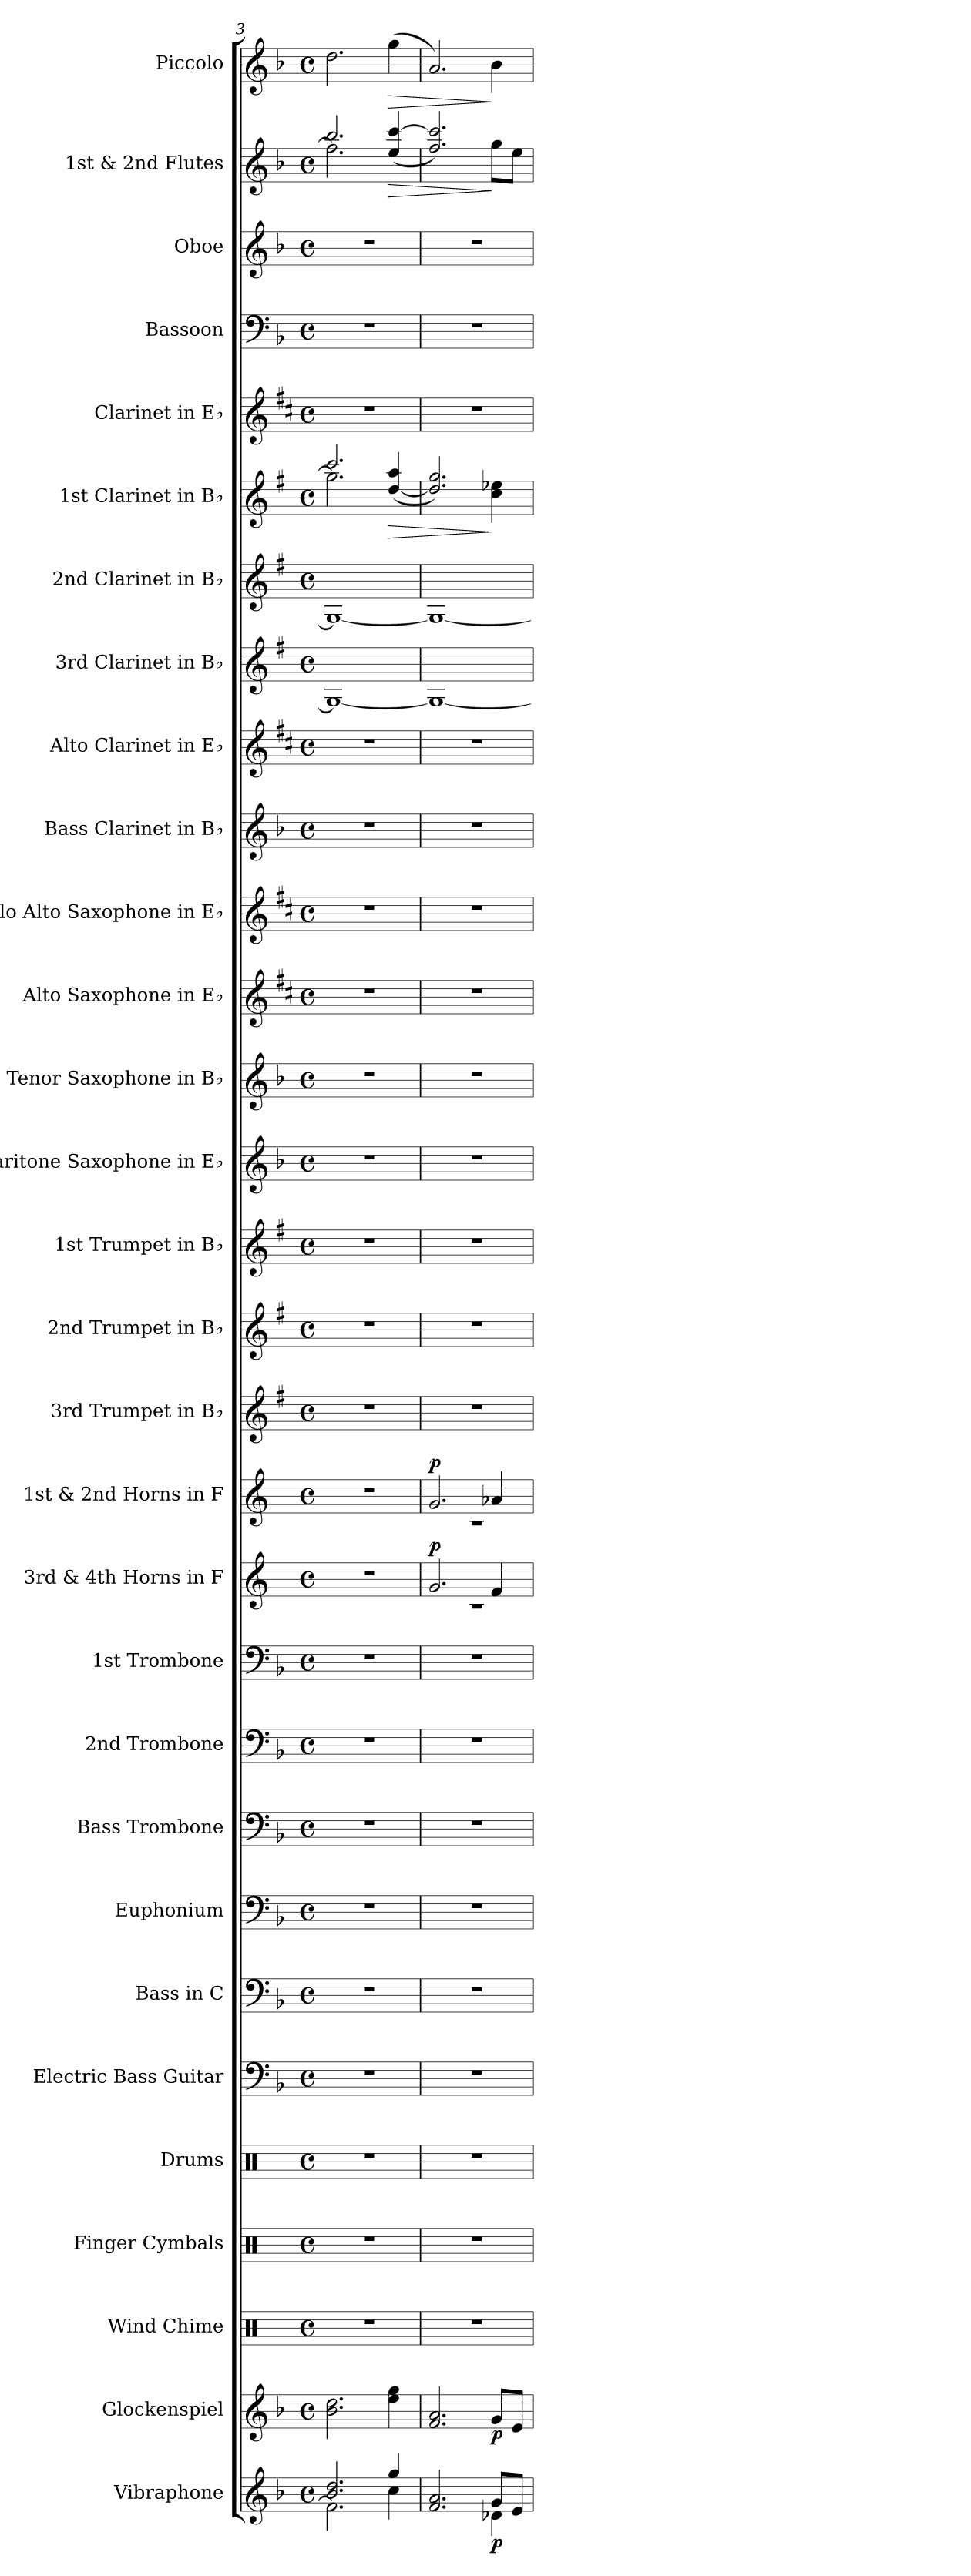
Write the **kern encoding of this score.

**kern	**dynam	**kern	**dynam	**kern	**kern	**kern	**kern	**kern	**kern	**kern	**kern	**kern	**kern	**dynam	**kern	**dynam	**kern	**kern	**kern	**kern	**kern	**kern	**kern	**kern	**kern	**kern	**kern	**kern	**dynam	**kern	**kern	**kern	**kern	**dynam	**kern	**dynam
*part30	*part30	*part29	*part29	*part28	*part27	*part26	*part25	*part24	*part23	*part22	*part21	*part20	*part19	*part19	*part18	*part18	*part17	*part16	*part15	*part14	*part13	*part12	*part11	*part10	*part9	*part8	*part7	*part6	*part6	*part5	*part4	*part3	*part2	*part2	*part1	*part1
*staff30	*staff30	*staff29	*staff29	*staff28	*staff27	*staff26	*staff25	*staff24	*staff23	*staff22	*staff21	*staff20	*staff19	*staff19	*staff18	*staff18	*staff17	*staff16	*staff15	*staff14	*staff13	*staff12	*staff11	*staff10	*staff9	*staff8	*staff7	*staff6	*staff6	*staff5	*staff4	*staff3	*staff2	*staff2	*staff1	*staff1
*I"Vibraphone	*	*I"Glockenspiel	*	*I"Wind Chime	*I"Finger Cymbals	*I"Drums	*I"Electric Bass Guitar	*I"Bass in C	*I"Euphonium	*I"Bass Trombone	*I"2nd Trombone	*I"1st Trombone	*I"3rd &amp; 4th Horns in F	*	*I"1st &amp; 2nd Horns in F	*	*I"3rd Trumpet in B♭	*I"2nd Trumpet in B♭	*I"1st Trumpet in B♭	*I"Baritone Saxophone in E♭	*I"Tenor Saxophone in B♭	*I"Alto  Saxophone in E♭	*I"Solo Alto Saxophone in E♭	*I"Bass Clarinet in B♭	*I"Alto Clarinet in E♭	*I"3rd Clarinet in B♭	*I"2nd Clarinet in B♭	*I"1st Clarinet in B♭	*	*I"Clarinet in E♭	*I"Bassoon	*I"Oboe	*I"1st &amp; 2nd Flutes	*	*I"Piccolo	*
*I'Vib.	*	*I'Glock.	*	*I'W.Chime	*I'F.Cymb.	*I'Drs.	*I'E.Bass.	*I'Bass	*I'Euph.	*I'B.Trb.	*I'2 Trb.	*I'1 Trb.	*I'3&amp;4 Hrns.	*	*I'1&amp;2 Hrns.	*	*I'3 Trp.	*I'2 Trp.	*I'1 Trp.	*I'B.Sax.	*I'T.Sax.	*I'A.Sax.	*I'Solo A.Sax.	*I'B.Cl.	*I'A.Cl.	*I'3 Cl.	*I'2 Cl.	*I'1 Cl.	*	*	*I'Bsn.	*I'Ob.	*I'1&amp;2 Fls.	*	*I'Picc.	*
*clefG2	*	*clefG2	*	*clefX	*clefX	*clefX	*clefF4	*clefF4	*clefF4	*clefF4	*clefF4	*clefF4	*clefG2	*	*clefG2	*	*clefG2	*clefG2	*clefG2	*clefG2	*clefG2	*clefG2	*clefG2	*clefG2	*clefG2	*clefG2	*clefG2	*clefG2	*	*clefG2	*clefF4	*clefG2	*clefG2	*	*clefG2	*
*	*	*ITrd-14c-24	*	*	*	*	*ITrd7c12	*	*	*	*	*	*ITrd4c7	*	*ITrd4c7	*	*ITrd1c2	*ITrd1c2	*ITrd1c2	*ITrd12c21	*ITrd8c14	*ITrd5c9	*ITrd5c9	*ITrd8c14	*ITrd1c2	*ITrd1c2	*ITrd1c2	*ITrd1c2	*	*ITrd1c2	*	*	*	*	*ITrd-7c-12	*
*k[b-]	*	*k[b-]	*	*k[]	*k[]	*k[]	*k[b-]	*k[b-]	*k[b-]	*k[b-]	*k[b-]	*k[b-]	*k[b-]	*	*k[b-]	*	*k[b-]	*k[b-]	*k[b-]	*k[b-]	*k[b-]	*k[b-]	*k[b-]	*k[b-]	*k[]	*k[b-]	*k[b-]	*k[b-]	*	*k[]	*k[b-]	*k[b-]	*k[b-]	*	*k[b-]	*
*M4/4	*	*M4/4	*	*M4/4	*M4/4	*M4/4	*M4/4	*M4/4	*M4/4	*M4/4	*M4/4	*M4/4	*M4/4	*	*M4/4	*	*M4/4	*M4/4	*M4/4	*M4/4	*M4/4	*M4/4	*M4/4	*M4/4	*M4/4	*M4/4	*M4/4	*M4/4	*	*M4/4	*M4/4	*M4/4	*M4/4	*	*M4/4	*
*met(c)	*	*met(c)	*	*met(c)	*met(c)	*met(c)	*met(c)	*met(c)	*met(c)	*met(c)	*met(c)	*met(c)	*met(c)	*	*met(c)	*	*met(c)	*met(c)	*met(c)	*met(c)	*met(c)	*met(c)	*met(c)	*met(c)	*met(c)	*met(c)	*met(c)	*met(c)	*	*met(c)	*met(c)	*met(c)	*met(c)	*	*met(c)	*
=3	=3	=3	=3	=3	=3	=3	=3	=3	=3	=3	=3	=3	=3	=3	=3	=3	=3	=3	=3	=3	=3	=3	=3	=3	=3	=3	=3	=3	=3	=3	=3	=3	=3	=3	=3	=3
*^	*	*	*	*	*	*	*	*	*	*	*	*	*	*	*	*	*	*	*	*	*	*	*	*	*	*	*	*^	*	*	*	*	*^	*	*	*
2.b-/ 2.dd/	2.f\]	.	2.bbb-\ 2.dddd\	.	1r	1r	1r	1r	1r	1r	1r	1r	1r	1r	.	1r	.	1r	1r	1r	1r	1r	1r	1r	1r	1r	1F_	1F_	2.bb-/	2.ff\]	.	1r	1r	1r	2.bb-/	2.ff\]	.	2.ddd\	.
!	!	!	!	!	!	!	!	!	!	!	!	!	!	!	!	!	!	!	!	!	!	!	!	!	!	!	!	!	!	!	!LO:HP:b	!	!	!	!	!	!LO:HP:b	!	!LO:HP:b
4gg/	4cc\	.	4eeee\ 4gggg\	.	.	.	.	.	.	.	.	.	.	.	.	.	.	.	.	.	.	.	.	.	.	.	.	.	(>[4cc/ 4gg/	4ryy	>	.	.	.	(4ee/ [4ccc/	4ryy	>	(4ggg\	>
=4	=4	=4	=4	=4	=4	=4	=4	=4	=4	=4	=4	=4	=4	=4	=4	=4	=4	=4	=4	=4	=4	=4	=4	=4	=4	=4	=4	=4	=4	=4	=4	=4	=4	=4	=4	=4	=4	=4	=4
*	*	*	*	*	*	*	*	*	*	*	*	*	*	*^	*	*^	*	*	*	*	*	*	*	*	*	*	*	*	*	*	*	*	*	*	*	*	*	*	*
!	!	!	!	!	!	!	!	!	!	!	!	!	!	!	!	!LO:DY:a	!	!	!LO:DY:a	!	!	!	!	!	!	!	!	!	!	!	!	!	!	!	!	!	!	!	!	!	!
*	*	*	*	*	*	*	*	*	*	*	*	*	*	*	*	*	*	*	*	*	*	*	*	*	*	*	*	*	*	*	*v	*v	*	*	*	*	*v	*v	*	*	*
2.f/ 2.a/	2.ryy	.	2.fff/ 2.aaa/	.	1r	1r	1r	1r	1r	1r	1r	1r	1r	2.c/	1r	p	2.c/	1r	p	1r	1r	1r	1r	1r	1r	1r	1r	1r	1F_	1F_	2.cc/] 2.ff/)	.	1r	1r	1r	2.ff/ 2.ccc/])	.	2.aa/)	.
!	!	!LO:DY:b	!	!LO:DY:b	!	!	!	!	!	!	!	!	!	!	!	!	!	!	!	!	!	!	!	!	!	!	!	!	!	!	!	!	!	!	!	!	!	!	!
8g/L	4d-X\	p	8ggg/L	p	.	.	.	.	.	.	.	.	.	4B-/	.	.	4d-X/	.	.	.	.	.	.	.	.	.	.	.	.	.	4b-\ 4dd-X\	]	.	.	.	8gg\L	]	4bb-\	]
8e/J	.	.	8eee/J	.	.	.	.	.	.	.	.	.	.	.	.	.	.	.	.	.	.	.	.	.	.	.	.	.	.	.	.	.	.	.	.	8ee\J	.	.	.
*	*	*	*	*	*	*	*	*	*	*	*	*	*	*v	*v	*	*	*	*	*	*	*	*	*	*	*	*	*	*	*	*	*	*	*	*	*	*	*	*
*v	*v	*	*	*	*	*	*	*	*	*	*	*	*	*	*	*v	*v	*	*	*	*	*	*	*	*	*	*	*	*	*	*	*	*	*	*	*	*	*
=	=	=	=	=	=	=	=	=	=	=	=	=	=	=	=	=	=	=	=	=	=	=	=	=	=	=	=	=	=	=	=	=	=	=	=	=
*-	*-	*-	*-	*-	*-	*-	*-	*-	*-	*-	*-	*-	*-	*-	*-	*-	*-	*-	*-	*-	*-	*-	*-	*-	*-	*-	*-	*-	*-	*-	*-	*-	*-	*-	*-	*-
